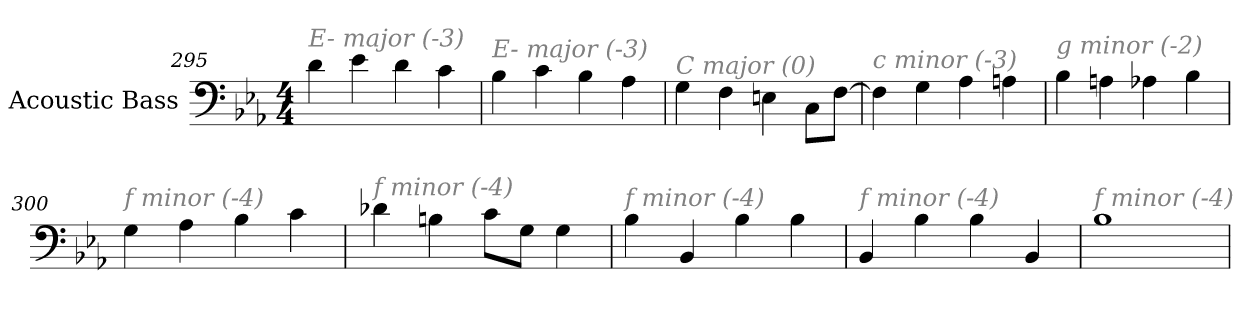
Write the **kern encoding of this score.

**kern
*part1
*staff1
*I"Acoustic Bass
*clefF4
*ITrd7c12
*k[b-e-a-]
*E-:
*M4/4
=295
!LO:TX:i:color=#808080:t=E- major (-3)
4D
4E-
4D
4C
=296
!LO:TX:i:color=#808080:t=E- major (-3)
4BB-
4C
4BB-
4AA-
=297
!LO:TX:i:color=#808080:t=C major (0)
4GG
4FF
4EEn
8CCL
[8FFJ
=298
!LO:TX:i:color=#808080:t=c minor (-3)
4FF]
4GG
4AA-
4AAn
=299
!LO:TX:i:color=#808080:t=g minor (-2)
4BB-
4AAn
4AA-X
4BB-
=300
!LO:TX:i:color=#808080:t=f minor (-4)
4GG
4AA-
4BB-
4C
=301
!LO:TX:i:color=#808080:t=f minor (-4)
4D-X
4BBn
8CL
8GGJ
4GG
=302
!LO:TX:i:color=#808080:t=f minor (-4)
4BB-
4BBB-
4BB-
4BB-
=303
!LO:TX:i:color=#808080:t=f minor (-4)
4BBB-
4BB-
4BB-
4BBB-
=304
!LO:TX:i:color=#808080:t=f minor (-4)
1BB-
=
*-
